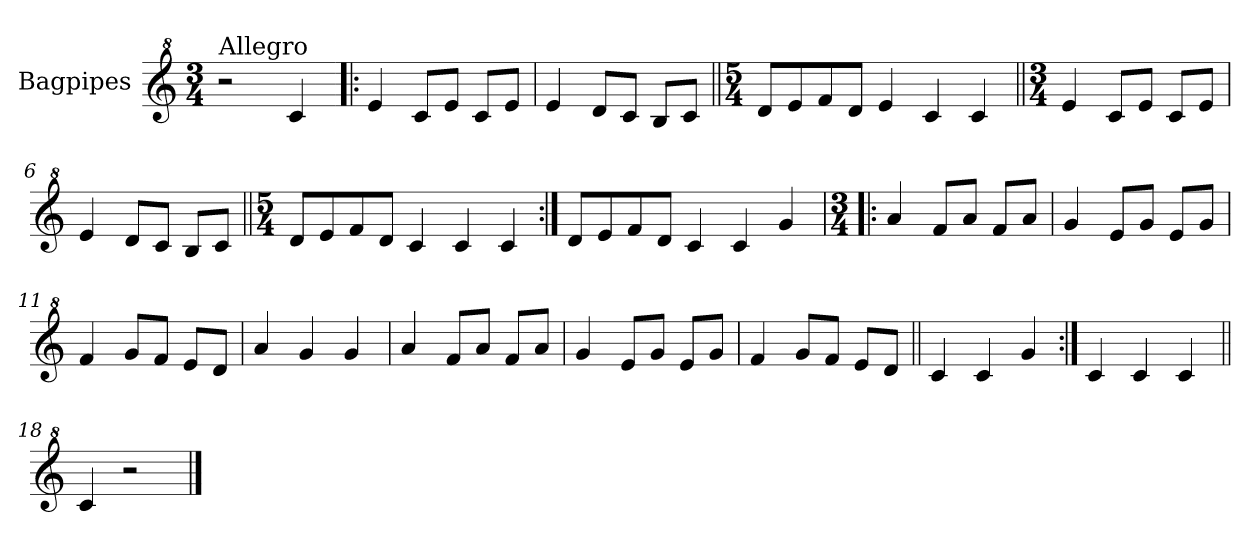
**kern
*part1
*staff1
*I"Bagpipes
*I'Bag
*clefG^2
*ITrd1c2
*k[b-e-]
*B-:
*M3/4
=1
!LO:TX:a:t=Allegro
2r
4b-/
=2!|:
4dd/
8b-/L
8dd/J
8b-/L
8dd/J
=3
4dd/
8cc/L
8b-/J
8a/L
8b-/J
=4||
*M5/4
8cc/L
8dd/
8ee-/
8cc/J
4dd/
4b-/
4b-/
=5||
*M3/4
4dd/
8b-/L
8dd/J
8b-/L
8dd/J
=6
4dd/
8cc/L
8b-/J
8a/L
8b-/J
=7||
*M5/4
8cc/L
8dd/
8ee-/
8cc/J
4b-/
4b-/
4b-/
!!LO:LB:g=z
=8:|!
8cc/L
8dd/
8ee-/
8cc/J
4b-/
4b-/
4ff/
=9!|:
*M3/4
4gg/
8ee-/L
8gg/J
8ee-/L
8gg/J
=10
4ff/
8dd/L
8ff/J
8dd/L
8ff/J
=11
4ee-/
8ff/L
8ee-/J
8dd/L
8cc/J
=12
4gg/
4ff/
4ff/
=13
4gg/
8ee-/L
8gg/J
8ee-/L
8gg/J
=14
4ff/
8dd/L
8ff/J
8dd/L
8ff/J
=15
4ee-/
8ff/L
8ee-/J
8dd/L
8cc/J
!!LO:LB:g=z
=16||
4b-/
4b-/
4ff/
=17:|!
4b-/
4b-/
4b-/
=18||
4b-/
2r
==
*-
